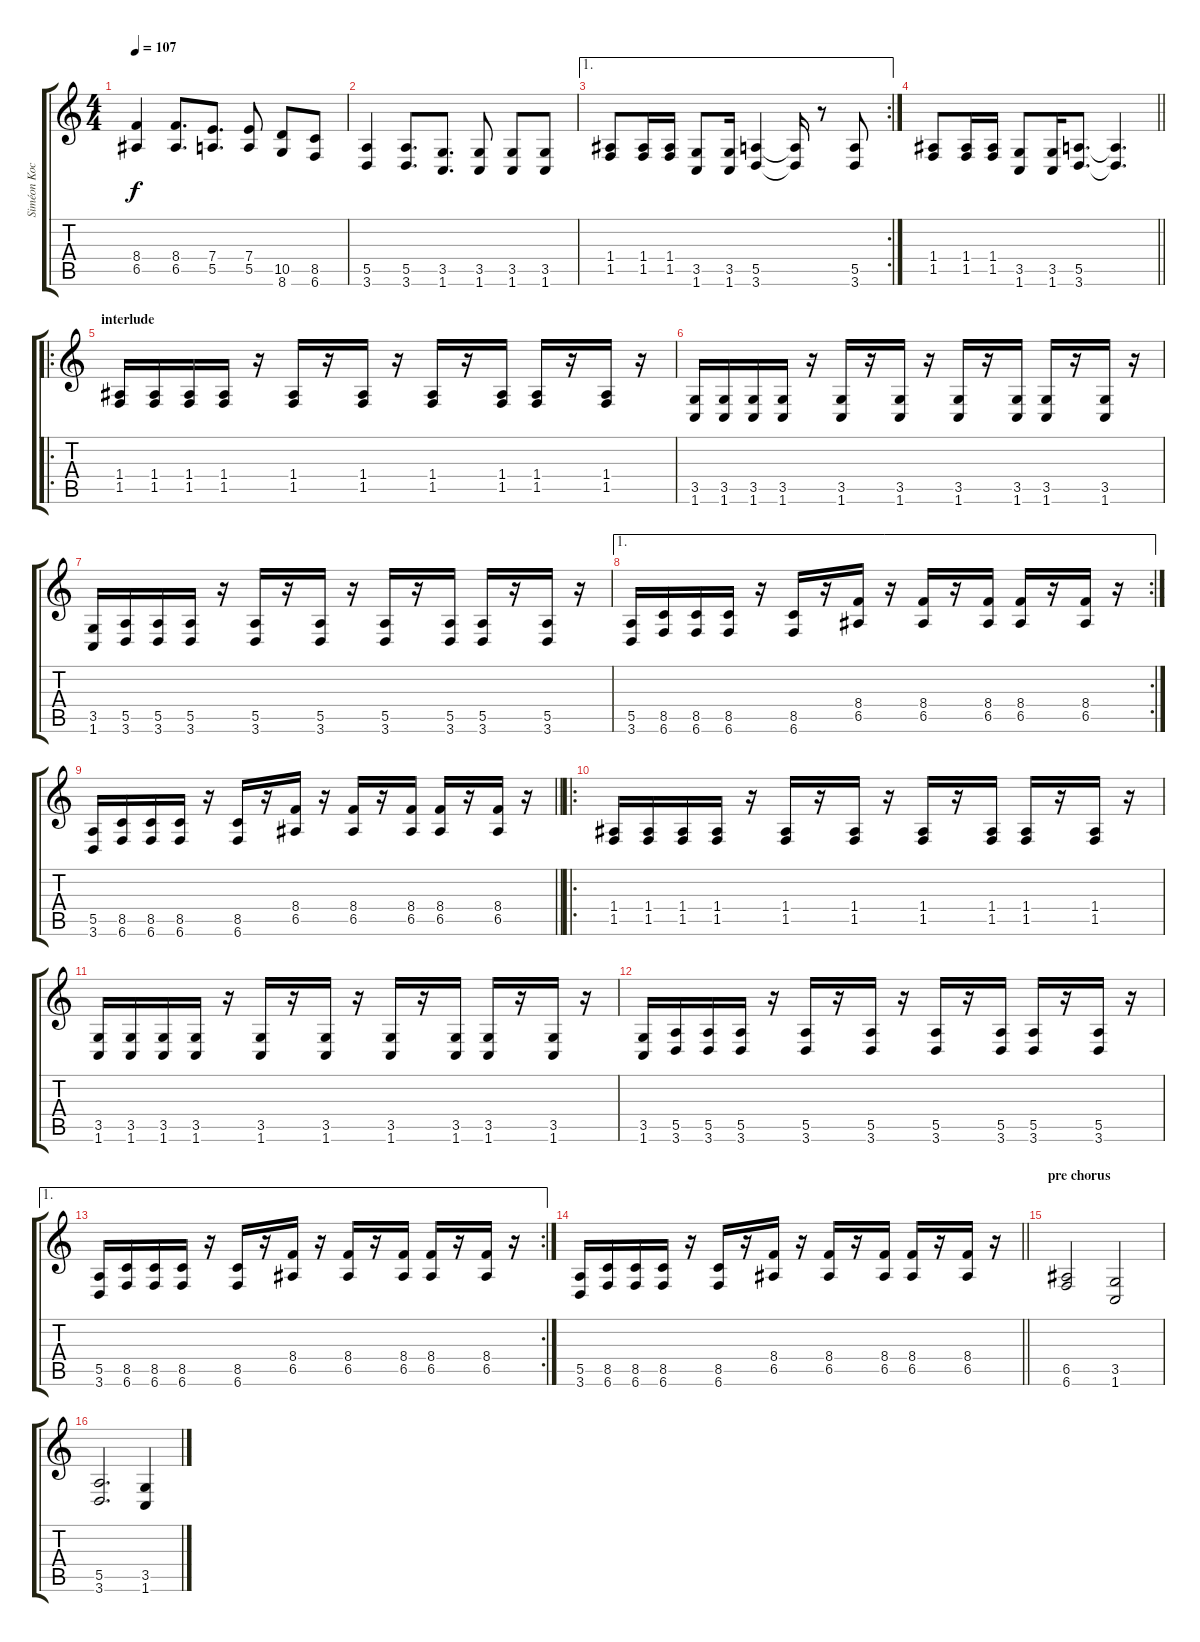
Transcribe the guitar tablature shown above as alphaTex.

\track ("Siméon Koch" "Siméon Koc") {instrument distortionguitar}
\staff {score tabs}
\tuning (B3 Gb3 D3 A2 E2 B1) {hide}
\ts (4 4)
\tempo 107
\clef g2
\ks c
(8.4 6.5).4{dy f} (8.4 6.5).8{d} (7.4 5.5).8{d} (7.4 5.5).8 (10.5 8.6).8 (8.5 6.6).8 |
(5.5 3.6).4 (5.5 3.6).8{d} (3.5 1.6).8{d} (3.5 1.6).8 (3.5 1.6).8 (3.5 1.6).8 |
\ae 1
\rc 2
(1.4 1.5).8 (1.4 1.5).16 (1.4 1.5).16 (3.5 1.6).8 (3.5 1.6).16 (5.5 3.6).4 (5.5{t} 3.6{t}).16 r.8 (5.5 3.6).8 |
\barLineRight lightlight
(1.4 1.5).8 (1.4 1.5).16 (1.4 1.5).16 (3.5 1.6).8 (3.5 1.6).16 (5.5 3.6).8{d} (5.5{t} 3.6{t}).4{d} |
\ro
\section ("" "interlude")
(1.4 1.5).16 (1.4 1.5).16 (1.4 1.5).16 (1.4 1.5).16 r.16 (1.4 1.5).16 r.16 (1.4 1.5).16 r.16 (1.4 1.5).16 r.16 (1.4 1.5).16 (1.4 1.5).16 r.16 (1.4 1.5).16 r.16 |
(3.5 1.6).16 (3.5 1.6).16 (3.5 1.6).16 (3.5 1.6).16 r.16 (3.5 1.6).16 r.16 (3.5 1.6).16 r.16 (3.5 1.6).16 r.16 (3.5 1.6).16 (3.5 1.6).16 r.16 (3.5 1.6).16 r.16 |
(3.5 1.6).16 (5.5 3.6).16 (5.5 3.6).16 (5.5 3.6).16 r.16 (5.5 3.6).16 r.16 (5.5 3.6).16 r.16 (5.5 3.6).16 r.16 (5.5 3.6).16 (5.5 3.6).16 r.16 (5.5 3.6).16 r.16 |
\ae 1
\rc 2
(5.5 3.6).16 (8.5 6.6).16 (8.5 6.6).16 (8.5 6.6).16 r.16 (8.5 6.6).16 r.16 (8.4 6.5).16 r.16 (8.4 6.5).16 r.16 (8.4 6.5).16 (8.4 6.5).16 r.16 (8.4 6.5).16 r.16 |
\barLineRight lightlight
(5.5 3.6).16 (8.5 6.6).16 (8.5 6.6).16 (8.5 6.6).16 r.16 (8.5 6.6).16 r.16 (8.4 6.5).16 r.16 (8.4 6.5).16 r.16 (8.4 6.5).16 (8.4 6.5).16 r.16 (8.4 6.5).16 r.16 |
\ro
\section ("" "")
(1.4 1.5).16 (1.4 1.5).16 (1.4 1.5).16 (1.4 1.5).16 r.16 (1.4 1.5).16 r.16 (1.4 1.5).16 r.16 (1.4 1.5).16 r.16 (1.4 1.5).16 (1.4 1.5).16 r.16 (1.4 1.5).16 r.16 |
(3.5 1.6).16 (3.5 1.6).16 (3.5 1.6).16 (3.5 1.6).16 r.16 (3.5 1.6).16 r.16 (3.5 1.6).16 r.16 (3.5 1.6).16 r.16 (3.5 1.6).16 (3.5 1.6).16 r.16 (3.5 1.6).16 r.16 |
(3.5 1.6).16 (5.5 3.6).16 (5.5 3.6).16 (5.5 3.6).16 r.16 (5.5 3.6).16 r.16 (5.5 3.6).16 r.16 (5.5 3.6).16 r.16 (5.5 3.6).16 (5.5 3.6).16 r.16 (5.5 3.6).16 r.16 |
\ae 1
\rc 2
(5.5 3.6).16 (8.5 6.6).16 (8.5 6.6).16 (8.5 6.6).16 r.16 (8.5 6.6).16 r.16 (8.4 6.5).16 r.16 (8.4 6.5).16 r.16 (8.4 6.5).16 (8.4 6.5).16 r.16 (8.4 6.5).16 r.16 |
\barLineRight lightlight
(5.5 3.6).16 (8.5 6.6).16 (8.5 6.6).16 (8.5 6.6).16 r.16 (8.5 6.6).16 r.16 (8.4 6.5).16 r.16 (8.4 6.5).16 r.16 (8.4 6.5).16 (8.4 6.5).16 r.16 (8.4 6.5).16 r.16 |
\section ("" "pre chorus")
(6.5 6.6).2 (3.5 1.6).2 |
(5.5 3.6).2{d} (3.5 1.6).4
